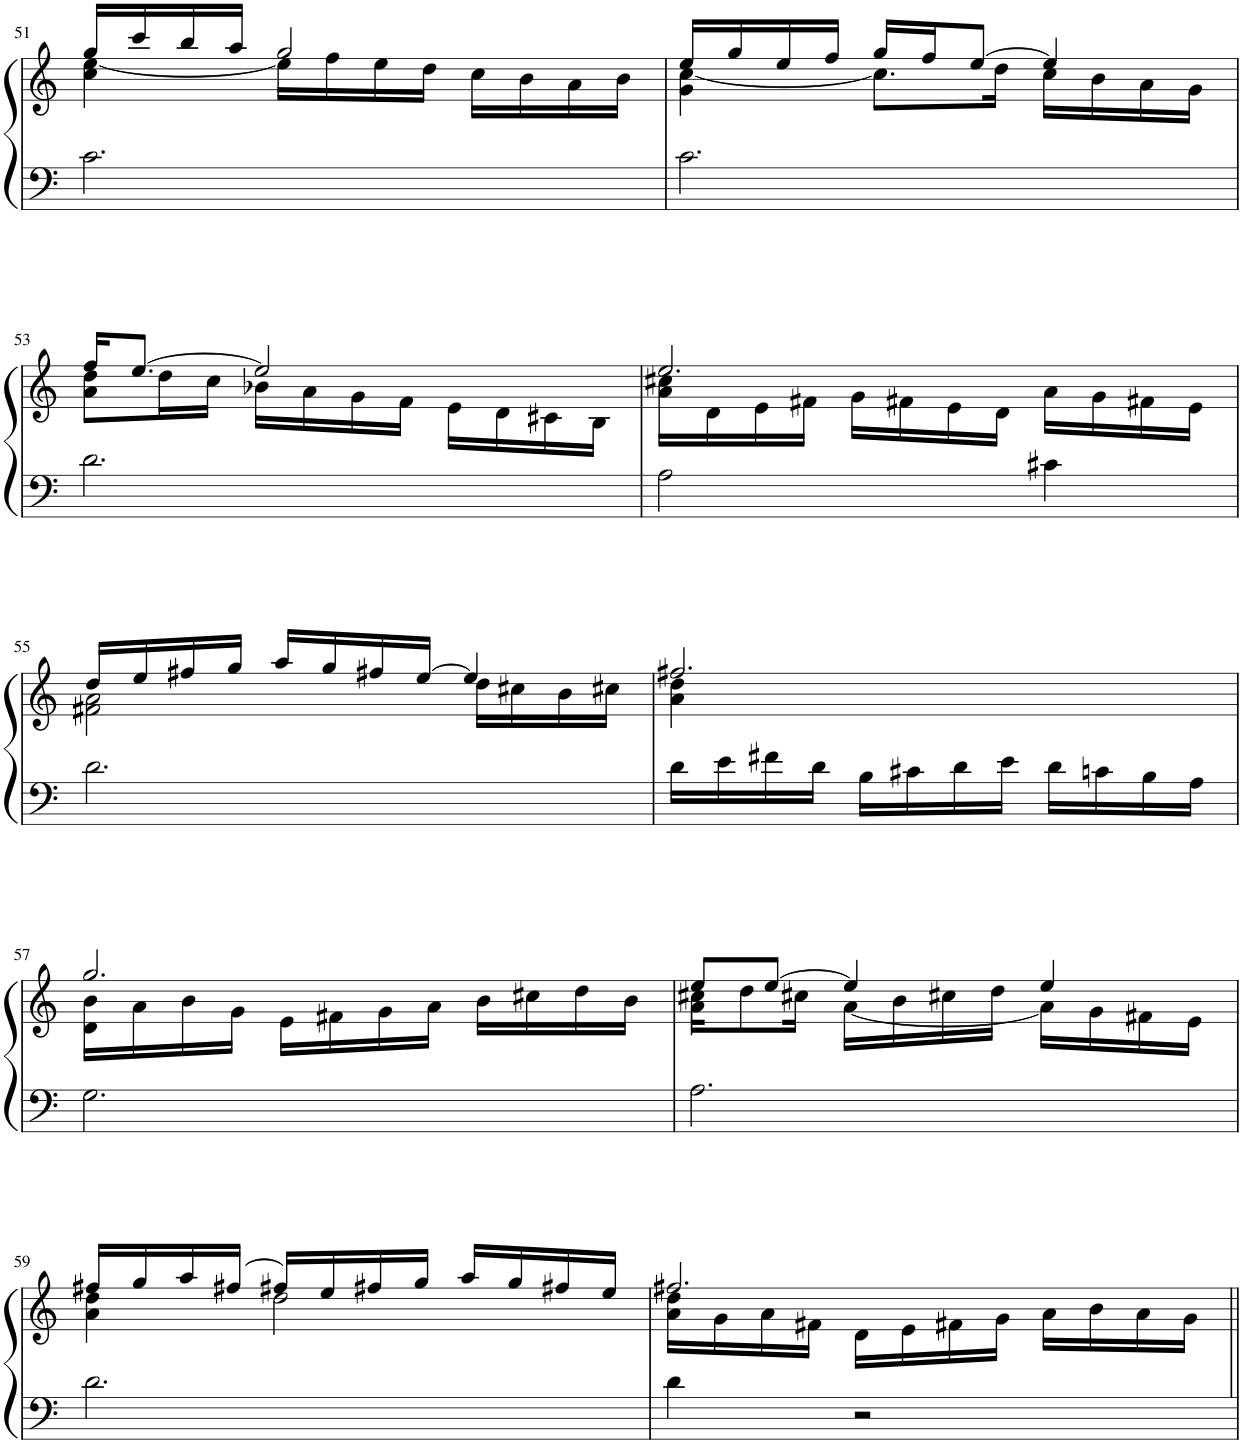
**kern	**kern
*part1	*part1
*staff2	*staff1
*I"Piano	*
*I'Pno.	*
!!LO:PB:g=z
*clefF4	*clefG2
*k[]	*k[]
*M3/4	*M3/4
=51	=51
*	*^
2.c\	16gg/LL	4cc\ [4ee\
.	16ccc/	.
.	16bb/	.
.	16aa/JJ	.
.	2gg/	16ee\LL]
.	.	16ff\
.	.	16ee\
.	.	16dd\JJ
.	.	16cc\LL
.	.	16b\
.	.	16a\
.	.	16b\JJ
=52	=52	=52
2.c\	16ee/LL	4g\ [4cc\
.	16gg/	.
.	16ee/	.
.	16ff/JJ	.
.	16gg/LL	8.cc\L]
.	16ff/J	.
.	[8ee/J	.
.	.	16dd\Jk
.	4ee/]	16cc\LL
.	.	16b\
.	.	16a\
.	.	16g\JJ
!!LO:LB:g=z	!!
=53	=53	=53
2.d\	16ff/KL	8a\ 8dd\L
.	[8.ee/J	.
.	.	16dd\L
.	.	16cc\JJ
.	2ee/]	16b-X\LL
.	.	16a\
.	.	16g\
.	.	16f\JJ
.	.	16e\LL
.	.	16d\
.	.	16c#X\
.	.	16B\JJ
=54	=54	=54
2A\	2.ee/	16a\ 16cc#X\LL
.	.	16d\
.	.	16e\
.	.	16f#X\JJ
.	.	16g\LL
.	.	16f#X\
.	.	16e\
.	.	16d\JJ
4c#X\	.	16a\LL
.	.	16g\
.	.	16f#X\
.	.	16e\JJ
!!LO:LB:g=z	!!
=55	=55	=55
2.d\	16dd/LL	2f#X\ 2a\
.	16ee/	.
.	16ff#X/	.
.	16gg/JJ	.
.	16aa/LL	.
.	16gg/	.
.	16ff#X/	.
.	[16ee/JJ	.
.	4ee/]	16dd\LL
.	.	16cc#X\
.	.	16b\
.	.	16cc#X\JJ
=56	=56	=56
16d\LL	2.ff#X/	4a\ 4dd\
16e\	.	.
16f#X\	.	.
16d\JJ	.	.
16B\LL	.	2ryy
16c#X\	.	.
16d\	.	.
16e\JJ	.	.
16d\LL	.	.
16cn\	.	.
16B\	.	.
16A\JJ	.	.
!!LO:LB:g=z	!!
=57	=57	=57
2.G\	2.gg/	16d\ 16b\LL
.	.	16a\
.	.	16b\
.	.	16g\JJ
.	.	16e\LL
.	.	16f#X\
.	.	16g\
.	.	16a\JJ
.	.	16b\LL
.	.	16cc#X\
.	.	16dd\
.	.	16b\JJ
=58	=58	=58
*	*	*^
2.A\	8ee/L	16cc#X\KL	4a\
.	.	8dd\	.
.	[8ee/J	.	.
.	.	16cc#X\Jk	.
.	4ee/]	[16a\LL	2ryy
.	.	16b\	.
.	.	16cc#X\	.
.	.	16dd\JJ	.
.	4ee/	16a\LL]	.
.	.	16g\	.
.	.	16f#X\	.
.	.	16e\JJ	.
*	*	*v	*v
!!LO:LB:g=z
=59	=59	=59
2.d\	16ff#X/LL	4a\ 4dd\
.	16gg/	.
.	16aa/	.
.	[16ff#X/JJ	.
.	16ff#X/LL]	2dd\
.	16ee/	.
.	16ff#X/	.
.	16gg/JJ	.
.	16aa/LL	.
.	16gg/	.
.	16ff#X/	.
.	16ee/JJ	.
=60	=60	=60
4d\	2.ff#X/	16a\ 16dd\LL
.	.	16g\
.	.	16a\
.	.	16f#X\JJ
2r	.	16d\LL
.	.	16e\
.	.	16f#X\
.	.	16g\JJ
.	.	16a\LL
.	.	16b\
.	.	16a\
.	.	16g\JJ
*	*v	*v
=||	=||
*-	*-
